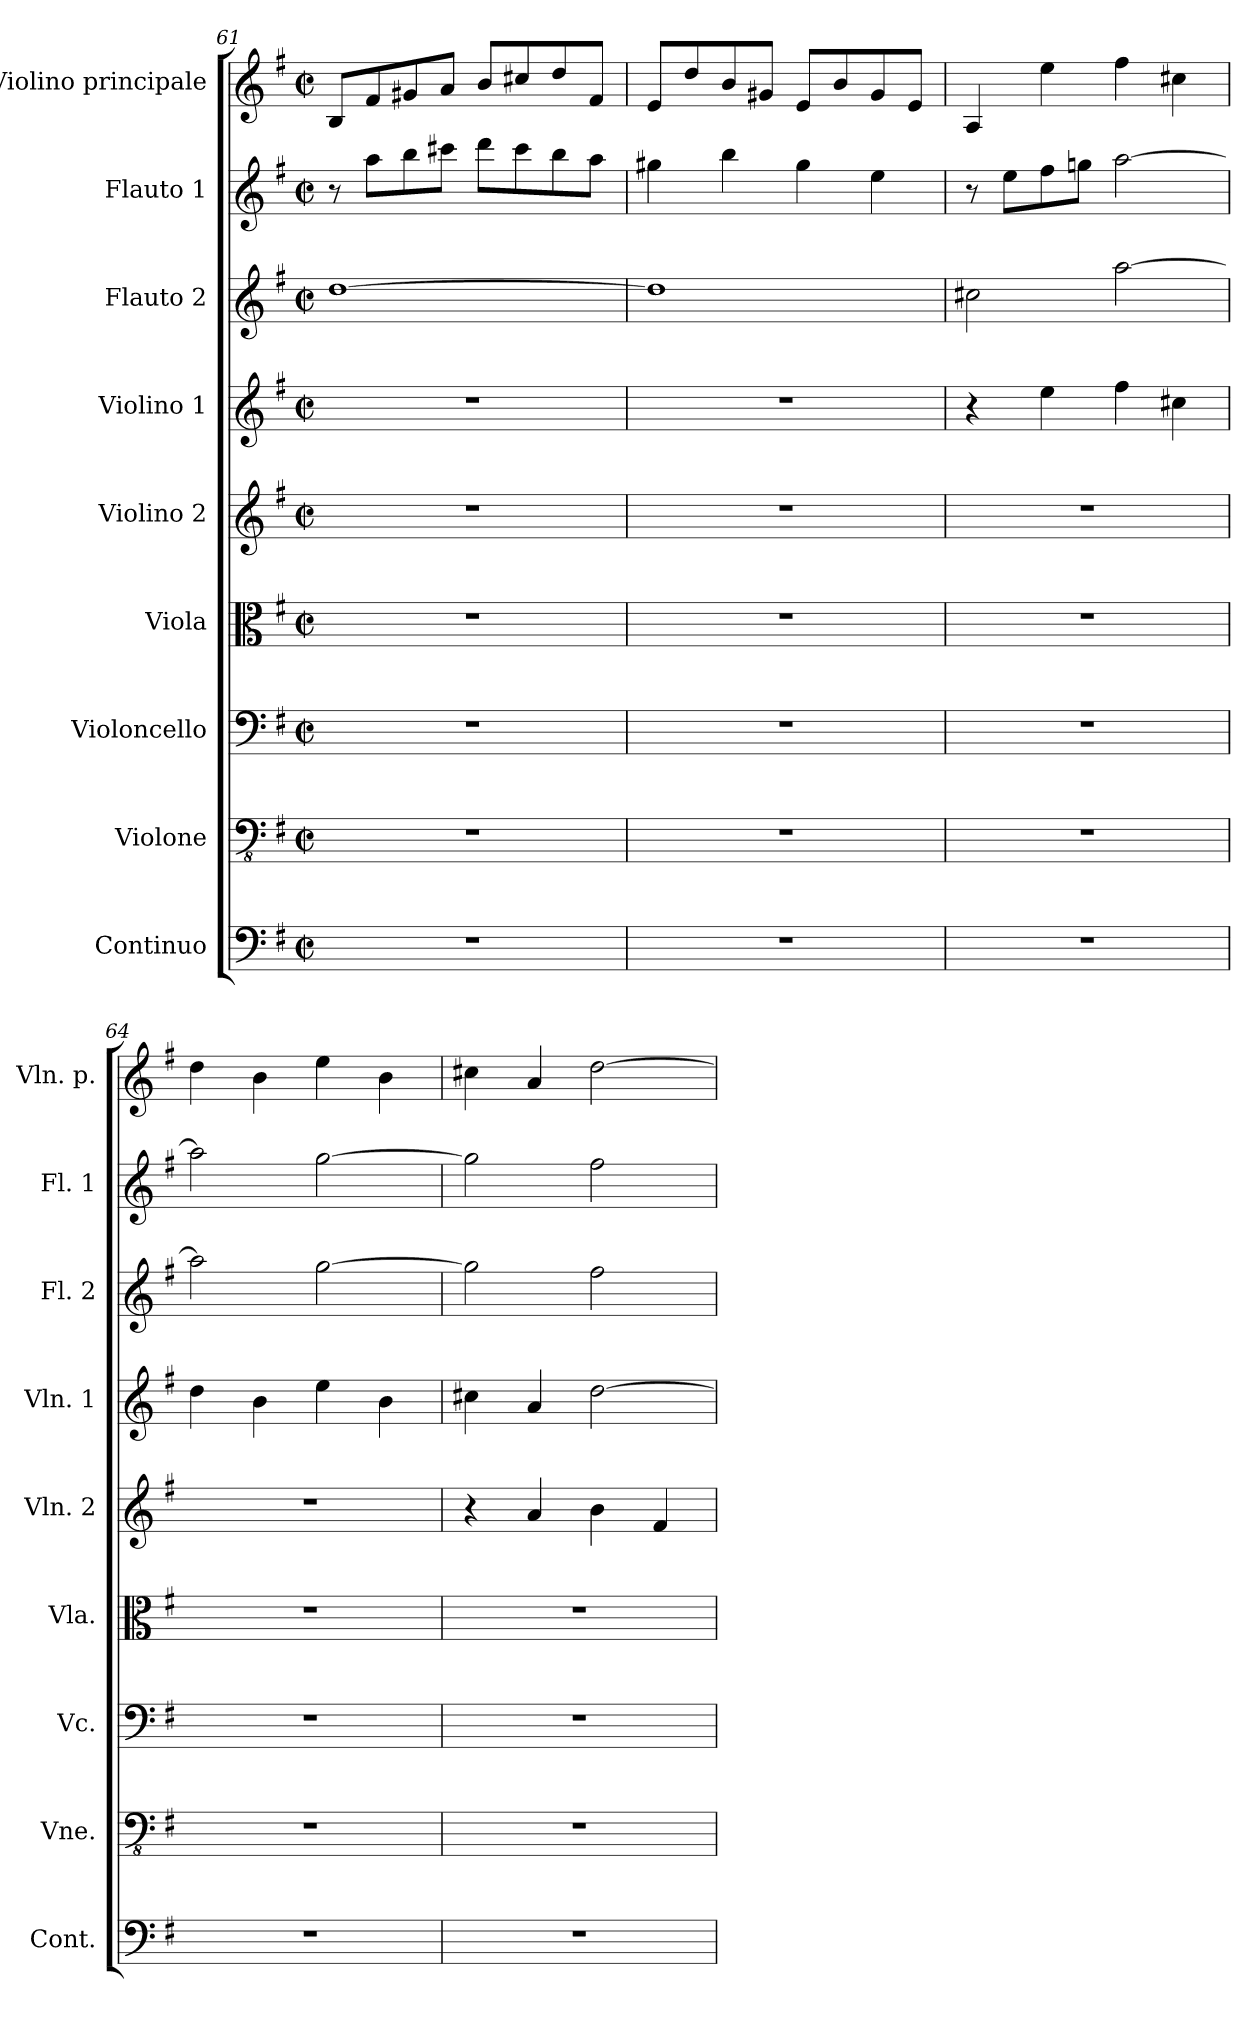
**kern	**kern	**kern	**kern	**kern	**kern	**kern	**kern	**kern
*part9	*part8	*part7	*part6	*part5	*part4	*part3	*part2	*part1
*staff9	*staff8	*staff7	*staff6	*staff5	*staff4	*staff3	*staff2	*staff1
*I"Continuo	*I"Violone	*I"Violoncello	*I"Viola	*I"Violino 2	*I"Violino 1	*I"Flauto 2	*I"Flauto 1	*I"Violino principale
*I'Cont.	*I'Vne.	*I'Vc.	*I'Vla.	*I'Vln. 2	*I'Vln. 1	*I'Fl. 2	*I'Fl. 1	*I'Vln. p.
*clefF4	*clefFv4	*clefF4	*clefC3	*clefG2	*clefG2	*clefG2	*clefG2	*clefG2
*	*ITrd7c12	*	*	*	*	*	*	*
*k[f#]	*k[f#]	*k[f#]	*k[f#]	*k[f#]	*k[f#]	*k[f#]	*k[f#]	*k[f#]
*M2/2	*M2/2	*M2/2	*M2/2	*M2/2	*M2/2	*M2/2	*M2/2	*M2/2
*met(c|)	*met(c|)	*met(c|)	*met(c|)	*met(c|)	*met(c|)	*met(c|)	*met(c|)	*met(c|)
=61	=61	=61	=61	=61	=61	=61	=61	=61
1r	1r	1r	1r	1r	1r	[1dd	8r	8B/L
.	.	.	.	.	.	.	8aa\L	8f#/
.	.	.	.	.	.	.	8bb\	8g#X/
.	.	.	.	.	.	.	8ccc#X\J	8a/J
.	.	.	.	.	.	.	8ddd\L	8b/L
.	.	.	.	.	.	.	8ccc#\	8cc#X/
.	.	.	.	.	.	.	8bb\	8dd/
.	.	.	.	.	.	.	8aa\J	8f#/J
=62	=62	=62	=62	=62	=62	=62	=62	=62
1r	1r	1r	1r	1r	1r	1dd]	4gg#X\	8e/L
.	.	.	.	.	.	.	.	8dd/
.	.	.	.	.	.	.	4bb\	8b/
.	.	.	.	.	.	.	.	8g#X/J
.	.	.	.	.	.	.	4gg#\	8e/L
.	.	.	.	.	.	.	.	8b/
.	.	.	.	.	.	.	4ee\	8g#/
.	.	.	.	.	.	.	.	8e/J
!!LO:LB:g=z
=63	=63	=63	=63	=63	=63	=63	=63	=63
1r	1r	1r	1r	1r	4r	2cc#X\	8r	4A/
.	.	.	.	.	.	.	8ee\L	.
.	.	.	.	.	4ee\	.	8ff#\	4ee\
.	.	.	.	.	.	.	8ggn\J	.
.	.	.	.	.	4ff#\	[2aa\	[2aa\	4ff#\
.	.	.	.	.	4cc#X\	.	.	4cc#X\
=64	=64	=64	=64	=64	=64	=64	=64	=64
1r	1r	1r	1r	1r	4dd\	2aa\]	2aa\]	4dd\
.	.	.	.	.	4b\	.	.	4b\
.	.	.	.	.	4ee\	[2gg\	[2gg\	4ee\
.	.	.	.	.	4b\	.	.	4b\
=65	=65	=65	=65	=65	=65	=65	=65	=65
1r	1r	1r	1r	4r	4cc#X\	2gg\]	2gg\]	4cc#X\
.	.	.	.	4a/	4a/	.	.	4a/
.	.	.	.	4b\	[2dd\	2ff#\	2ff#\	[2dd\
.	.	.	.	4f#/	.	.	.	.
=	=	=	=	=	=	=	=	=
*-	*-	*-	*-	*-	*-	*-	*-	*-
